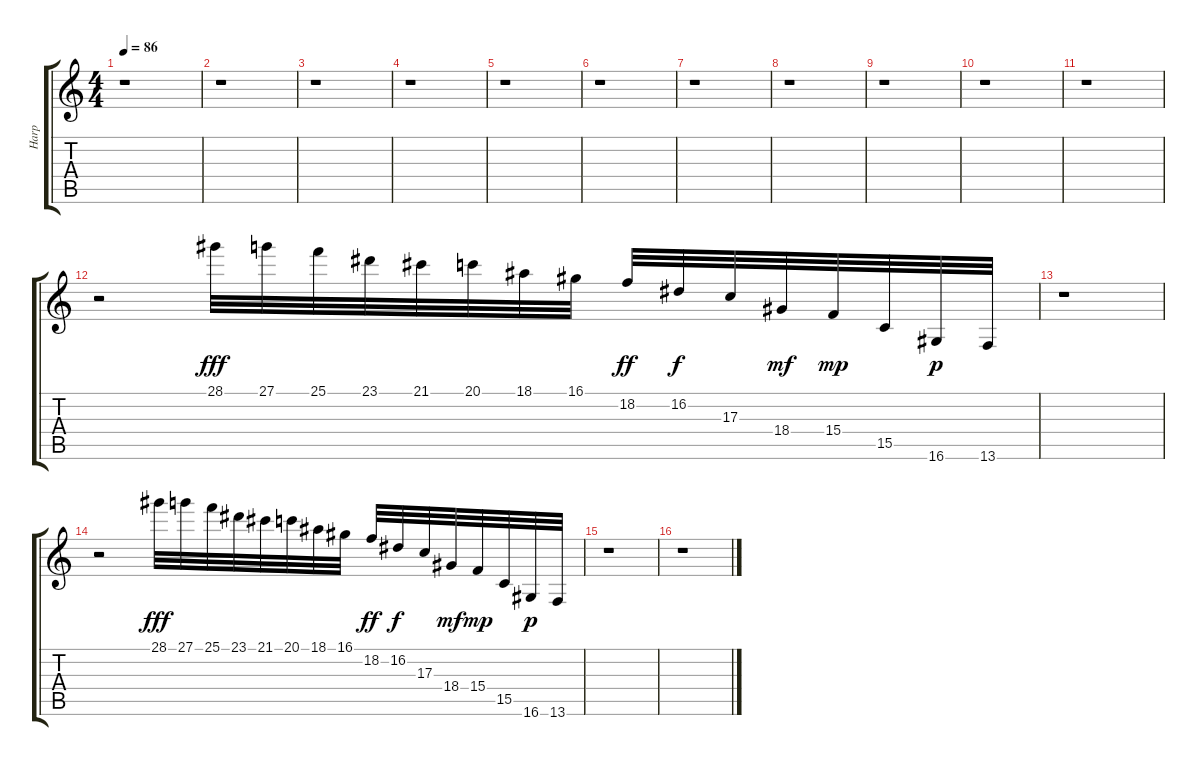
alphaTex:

\track ("Harp" "Harp") {instrument orchestralharp}
\staff {score tabs}
\tuning (E4 B3 G3 D3 A2 E2) {hide}
\ts (4 4)
\tempo 86
\clef g2
\ks c
r.1{dy fff} |
r.1 |
r.1 |
r.1 |
r.1 |
r.1 |
r.1 |
r.1 |
r.1 |
r.1 |
r.1 |
r.2 28.1.32 27.1.32 25.1.32 23.1.32 21.1.32 20.1.32 18.1.32 16.1.32 18.2.32{dy ff} 16.2.32{dy f} 17.3.32 18.4.32{dy mf} 15.4.32{dy mp} 15.5.32 16.6.32{dy p} 13.6.32 |
r.1 |
r.2 28.1.32{dy fff} 27.1.32 25.1.32 23.1.32 21.1.32 20.1.32 18.1.32 16.1.32 18.2.32{dy ff} 16.2.32{dy f} 17.3.32 18.4.32{dy mf} 15.4.32{dy mp} 15.5.32 16.6.32{dy p} 13.6.32 |
r.1 |
r.1
